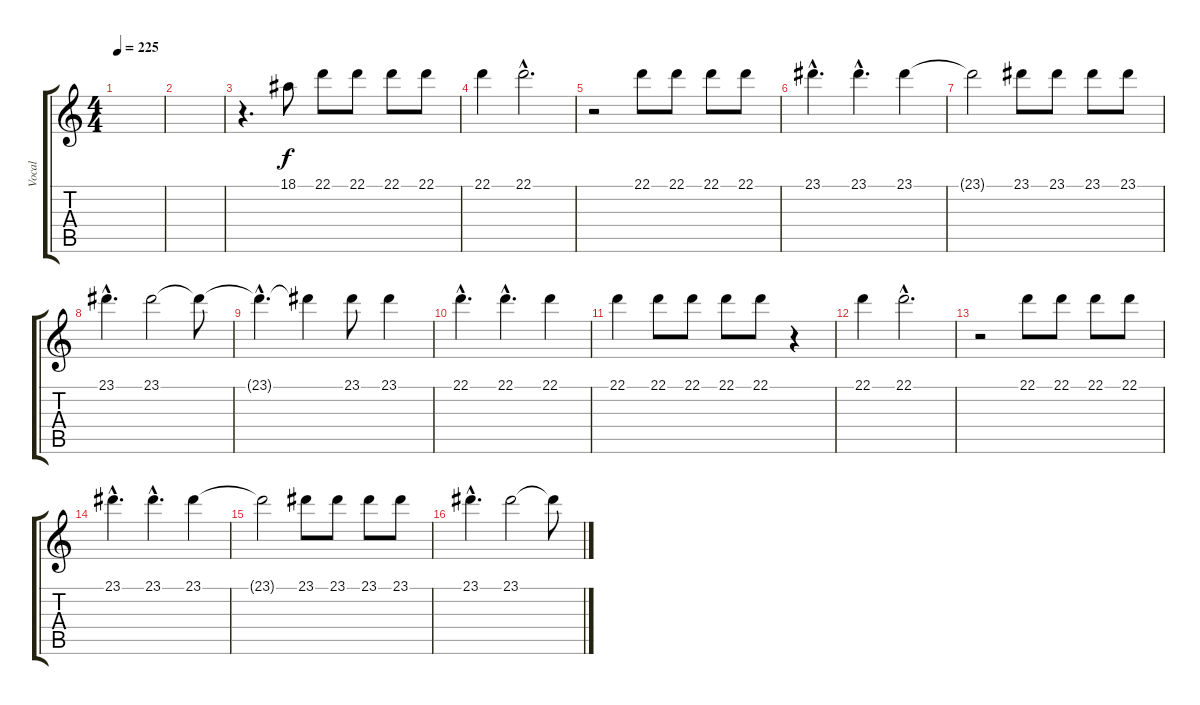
\track ("Vocal" "Vocal") {instrument fx5brightness}
\staff {score tabs}
\tuning (E4 B3 G3 D3 A2 E2) {hide}
\ts (4 4)
\tempo 225
\clef g2
\ks c
|
|
r.4{d} 18.1.8 22.1.8 22.1.8 22.1.8 22.1.8 |
22.1.4 22.1{hac}.2{d} |
r.2 22.1.8 22.1.8 22.1.8 22.1.8 |
23.1{hac}.4{d} 23.1{hac}.4{d} 23.1.4 |
23.1{t}.2 23.1.8 23.1.8 23.1.8 23.1.8 |
23.1{hac}.4{d} 23.1.2 23.1{t}.8 |
23.1{hac t}.4{d} 23.1{t}.4 23.1.8 23.1.4 |
22.1{hac}.4{d} 22.1{hac}.4{d} 22.1.4 |
22.1.4 22.1.8 22.1.8 22.1.8 22.1.8 r.4 |
22.1.4 22.1{hac}.2{d} |
r.2 22.1.8 22.1.8 22.1.8 22.1.8 |
23.1{hac}.4{d} 23.1{hac}.4{d} 23.1.4 |
23.1{t}.2 23.1.8 23.1.8 23.1.8 23.1.8 |
23.1{hac}.4{d} 23.1.2 23.1{t}.8
